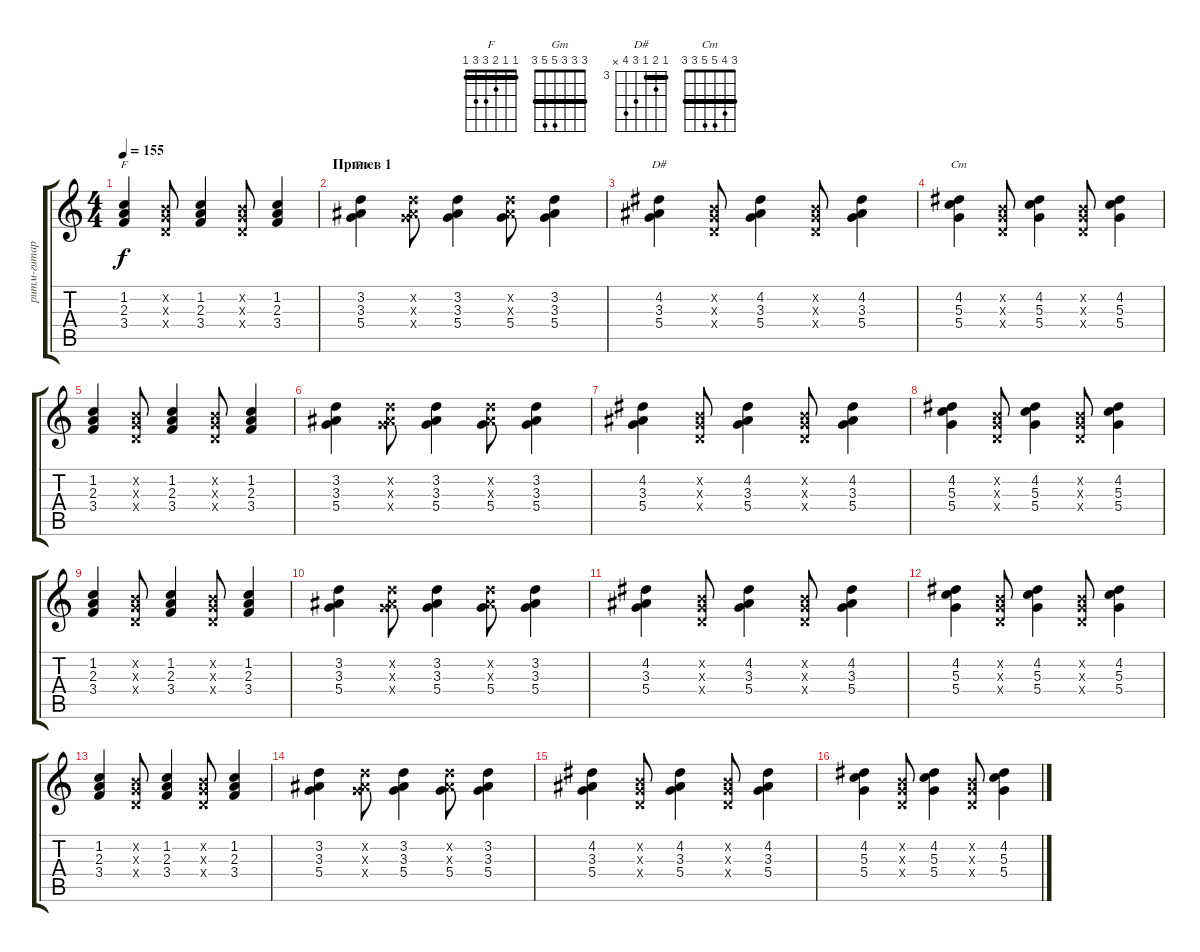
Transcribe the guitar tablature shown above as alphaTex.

\track ("ритм-гитара Leva Bi" "ритм-гитар") {instrument acousticguitarnylon}
\staff {score tabs}
\tuning (E4 B3 G3 D3 A2 E2) {hide}
\chord ("F" 1 1 2 3 3 1) {barre 1}
\chord ("Gm" 3 3 3 5 5 3) {barre 3}
\chord ("D#" 3 4 3 5 6 x) {firstfret 3 barre 3}
\chord ("Cm" 3 4 5 5 3 3) {barre 3}
\ts (4 4)
\tempo 155
\clef g2
\ks c
(1.2 2.3 3.4).4{ch "F" dy f} (0.2{x} 0.3{x} 0.4{x}).8 (1.2 2.3 3.4).4 (0.2{x} 0.3{x} 0.4{x}).8 (1.2 2.3 3.4).4 |
\section ("" "Припев 1")
(3.2 3.3 5.4).4{ch "Gm"} (3.2{x} 3.3{x} 5.4{x}).8 (3.2 3.3 5.4).4 (3.2{x} 3.3{x} 5.4).8 (3.2 3.3 5.4).4 |
(4.2 3.3 5.4).4{ch "D#"} (0.2{x} 0.3{x} 0.4{x}).8 (4.2 3.3 5.4).4 (0.2{x} 0.3{x} 0.4{x}).8 (4.2 3.3 5.4).4 |
(4.2 5.3 5.4).4{ch "Cm"} (0.2{x} 0.3{x} 0.4{x}).8 (4.2 5.3 5.4).4 (0.2{x} 0.3{x} 0.4{x}).8 (4.2 5.3 5.4).4 |
(1.2 2.3 3.4).4 (0.2{x} 0.3{x} 0.4{x}).8 (1.2 2.3 3.4).4 (0.2{x} 0.3{x} 0.4{x}).8 (1.2 2.3 3.4).4 |
(3.2 3.3 5.4).4 (3.2{x} 3.3{x} 5.4{x}).8 (3.2 3.3 5.4).4 (3.2{x} 3.3{x} 5.4).8 (3.2 3.3 5.4).4 |
(4.2 3.3 5.4).4 (0.2{x} 0.3{x} 0.4{x}).8 (4.2 3.3 5.4).4 (0.2{x} 0.3{x} 0.4{x}).8 (4.2 3.3 5.4).4 |
(4.2 5.3 5.4).4 (0.2{x} 0.3{x} 0.4{x}).8 (4.2 5.3 5.4).4 (0.2{x} 0.3{x} 0.4{x}).8 (4.2 5.3 5.4).4 |
(1.2 2.3 3.4).4 (0.2{x} 0.3{x} 0.4{x}).8 (1.2 2.3 3.4).4 (0.2{x} 0.3{x} 0.4{x}).8 (1.2 2.3 3.4).4 |
(3.2 3.3 5.4).4 (3.2{x} 3.3{x} 5.4{x}).8 (3.2 3.3 5.4).4 (3.2{x} 3.3{x} 5.4).8 (3.2 3.3 5.4).4 |
(4.2 3.3 5.4).4 (0.2{x} 0.3{x} 0.4{x}).8 (4.2 3.3 5.4).4 (0.2{x} 0.3{x} 0.4{x}).8 (4.2 3.3 5.4).4 |
(4.2 5.3 5.4).4 (0.2{x} 0.3{x} 0.4{x}).8 (4.2 5.3 5.4).4 (0.2{x} 0.3{x} 0.4{x}).8 (4.2 5.3 5.4).4 |
(1.2 2.3 3.4).4 (0.2{x} 0.3{x} 0.4{x}).8 (1.2 2.3 3.4).4 (0.2{x} 0.3{x} 0.4{x}).8 (1.2 2.3 3.4).4 |
(3.2 3.3 5.4).4 (3.2{x} 3.3{x} 5.4{x}).8 (3.2 3.3 5.4).4 (3.2{x} 3.3{x} 5.4).8 (3.2 3.3 5.4).4 |
(4.2 3.3 5.4).4 (0.2{x} 0.3{x} 0.4{x}).8 (4.2 3.3 5.4).4 (0.2{x} 0.3{x} 0.4{x}).8 (4.2 3.3 5.4).4 |
(4.2 5.3 5.4).4 (0.2{x} 0.3{x} 0.4{x}).8 (4.2 5.3 5.4).4 (0.2{x} 0.3{x} 0.4{x}).8 (4.2 5.3 5.4).4
